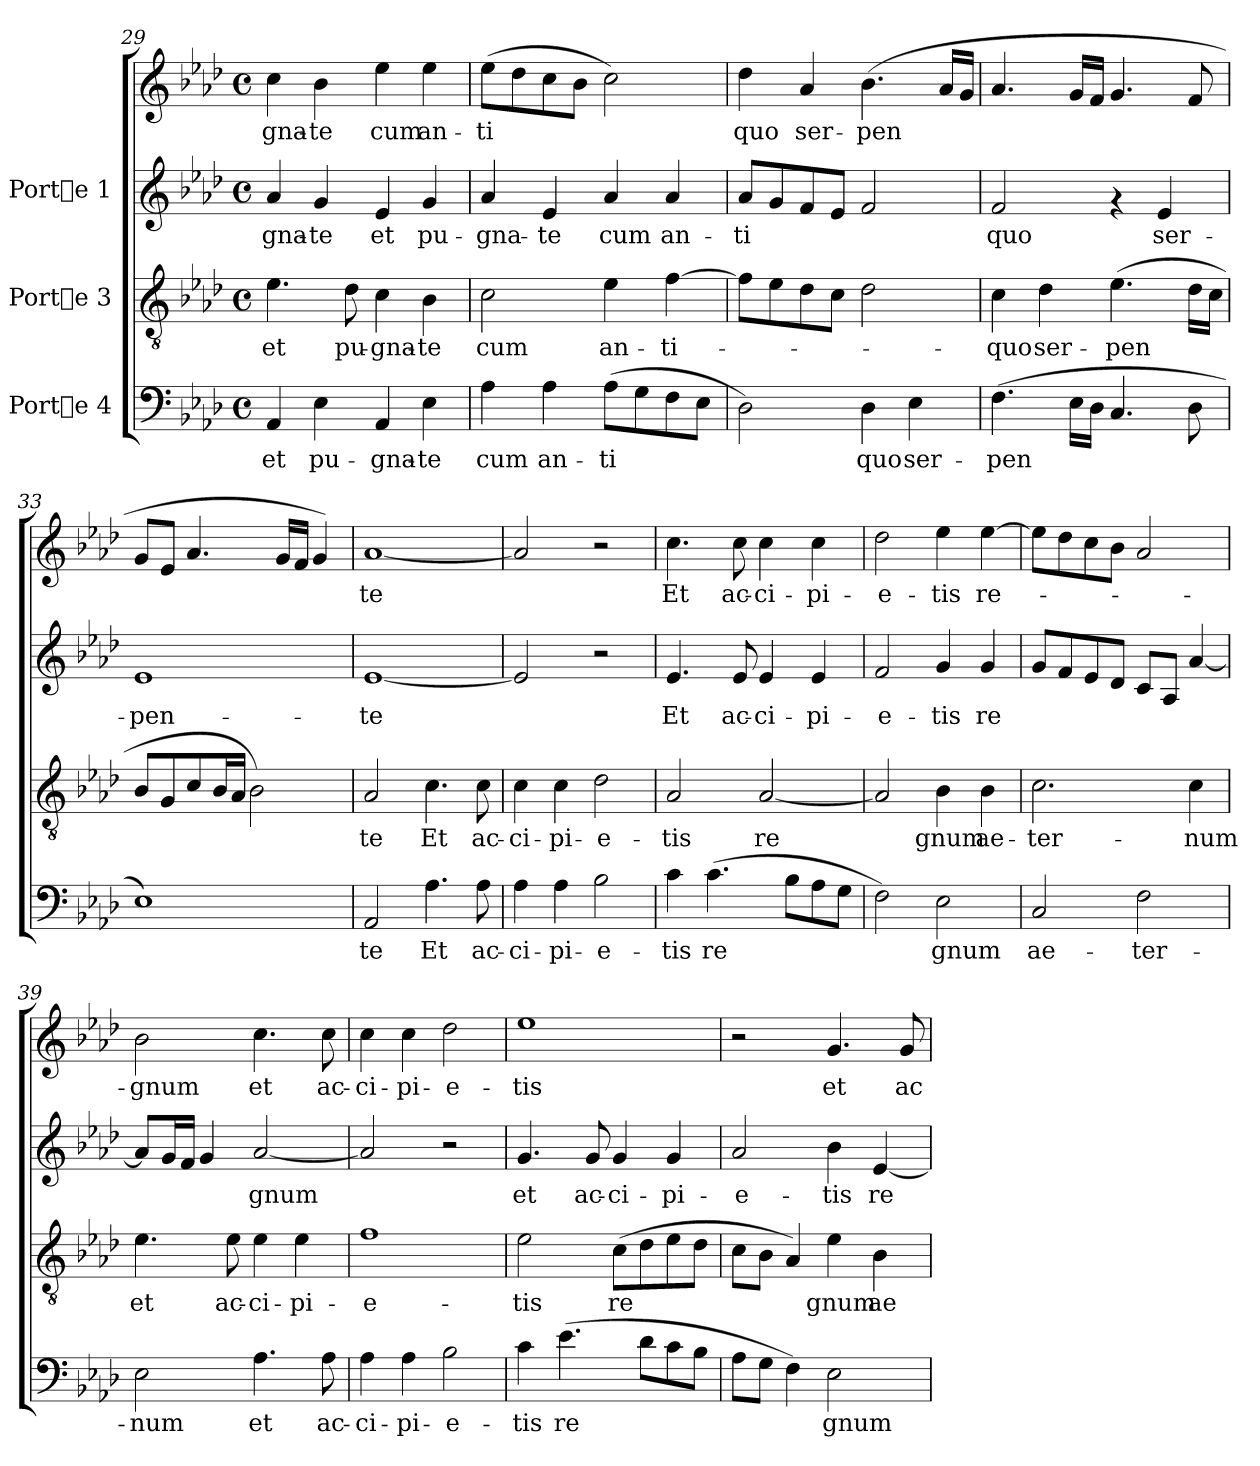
**kern	**text	**kern	**text	**kern	**text	**kern	**text
*part3	*part3	*part2	*part2	*part1	*part1	*part1	*part1
*staff4	*staff4	*staff3	*staff3	*staff2	*staff2	*staff1	*staff1
*I"Porte 4	*	*I"Porte 3	*	*I"Porte 1	*	*	*
*clefF4	*	*clefGv2	*	*clefG2	*	*clefG2	*
*k[b-e-a-d-]	*	*k[b-e-a-d-]	*	*k[b-e-a-d-]	*	*k[b-e-a-d-]	*
*A-:	*	*A-:	*	*A-:	*	*A-:	*
*M4/4	*	*M4/4	*	*M4/4	*	*M4/4	*
*met(c)	*	*met(c)	*	*met(c)	*	*met(c)	*
=29	=29	=29	=29	=29	=29	=29	=29
!	!LO:LY:b:cj	!	!LO:LY:b:cj	!	!LO:LY:b:cj	!	!LO:LY:b:cj
4AA-/	et	4.e-\	et	4a-/	-gna-	4cc\	-gna-
!	!LO:LY:b:cj	!	!	!	!LO:LY:b:cj	!	!LO:LY:b:cj
4E-\	pu-	.	.	4g/	-te	4b-\	-te
!	!	!	!LO:LY:b:cj	!	!	!	!
.	.	8d-\	pu-	.	.	.	.
!	!LO:LY:b:cj	!	!LO:LY:b:cj	!	!LO:LY:b:cj	!	!LO:LY:b:cj
4AA-/	-gna-	4c\	-gna-	4e-/	et	4ee-\	cum
!	!LO:LY:b:cj	!	!LO:LY:b:cj	!	!LO:LY:b:cj	!	!LO:LY:b:cj
4E-\	-te	4B-\	-te	4g/	pu-	4ee-\	an-
=30	=30	=30	=30	=30	=30	=30	=30
!	!LO:LY:b:cj	!	!LO:LY:b:cj	!	!LO:LY:b:cj	!	!LO:LY:b:cj
4A-\	cum	2c\	cum	4a-/	-gna-	(>8ee-\L	-ti-
!	!	!	!	!	!	!	!LO:LY:b:cj
.	.	.	.	.	.	8dd-\	--
!	!LO:LY:b:cj	!	!	!	!LO:LY:b:cj	!	!LO:LY:b:cj
4A-\	an-	.	.	4e-/	-te	8cc\	--
!	!	!	!	!	!	!	!LO:LY:b:cj
.	.	.	.	.	.	8b-\J	--
!	!LO:LY:b:cj	!	!LO:LY:b:cj	!	!LO:LY:b:cj	!	!LO:LY:b:cj
(>8A-\L	-ti-	4e-\	an-	4a-/	cum	2cc\)	--
!	!LO:LY:b:cj	!	!	!	!	!	!
8G\	--	.	.	.	.	.	.
!	!LO:LY:b:cj	!	!LO:LY:b:cj	!	!LO:LY:b:cj	!	!
8F\	--	[>4f\	-ti-	4a-/	an-	.	.
!	!LO:LY:b:cj	!	!	!	!	!	!
8E-\J	--	.	.	.	.	.	.
!!LO:PB:g=z
=31	=31	=31	=31	=31	=31	=31	=31
!	!LO:LY:b:cj	!	!	!	!LO:LY:b:cj	!	!LO:LY:b:cj
2D-\)	-	8f\L]	.	8a-/L	-ti-	4dd-\	-quo
!	!	!	!	!	!LO:LY:b:cj	!	!
.	.	8e-\	.	8g/	--	.	.
!	!	!	!	!	!LO:LY:b:cj	!	!LO:LY:b:cj
.	.	8d-\	.	8f/	--	4a-/	ser-
!	!	!	!	!	!LO:LY:b:cj	!	!
.	.	8c\J	.	8e-/J	--	.	.
!	!LO:LY:b:cj	!	!	!	!LO:LY:b:cj	!	!LO:LY:b:cj
4D-\	quo	2d-\	.	2f/	--	(>4.b-\	-pen-
!	!LO:LY:b:cj	!	!	!	!	!	!
4E-\	ser-	.	.	.	.	.	.
!	!	!	!	!	!	!	!LO:LY:b:cj
.	.	.	.	.	.	16a-/L	--
!	!	!	!	!	!	!	!LO:LY:b:cj
.	.	.	.	.	.	16g/J	--
=32	=32	=32	=32	=32	=32	=32	=32
!	!LO:LY:b:cj	!	!LO:LY:b:cj	!	!LO:LY:b:cj	!	!
(>4.F\	-pen-	4c\	-quo	2f/	-quo	4.a-/	.
!	!	!	!LO:LY:b:cj	!	!	!	!
.	.	4d-\	ser-	.	.	.	.
!	!LO:LY:b:cj	!	!	!	!	!	!
16E-\L	--	.	.	.	.	16g/L	.
!	!LO:LY:b:cj	!	!	!	!	!	!
16D-\J	--	.	.	.	.	16f/J	.
!	!LO:LY:b:cj	!	!LO:LY:b:cj	!	!	!	!
4.C/	--	(>4.e-\	-pen-	4rf	.	4.g/	.
!	!	!	!	!	!LO:LY:b:cj	!	!
.	.	.	.	4e-/	ser-	.	.
!	!LO:LY:b:cj	!	!LO:LY:b:cj	!	!	!	!
8D-\	--	16d-\L	--	.	.	8f/	.
!	!	!	!LO:LY:b:cj	!	!	!	!
.	.	16c\J	--	.	.	.	.
=33	=33	=33	=33	=33	=33	=33	=33
!	!	!	!	!	!LO:LY:b:cj	!	!
1E-)	.	8B-/L	.	1e-	-pen-	8g/L	.
.	.	8G/	.	.	.	8e-/J	.
.	.	8c/	.	.	.	4.a-/	.
.	.	16B-/	.	.	.	.	.
.	.	16A-/J	.	.	.	.	.
.	.	2B-\)	.	.	.	.	.
.	.	.	.	.	.	16g/L	.
.	.	.	.	.	.	16f/J	.
.	.	.	.	.	.	4g/)	.
=34	=34	=34	=34	=34	=34	=34	=34
!	!LO:LY:b:cj	!	!LO:LY:b:cj	!	!LO:LY:b:cj	!	!LO:LY:b:cj
2AA-/	-te	2A-/	-te	[<1e-	te	[<1a-	-te
!	!LO:LY:b:cj	!	!LO:LY:b:cj	!	!	!	!
4.A-\	Et	4.c\	Et	.	.	.	.
!	!LO:LY:b:cj	!	!LO:LY:b:cj	!	!	!	!
8A-\	ac-	8c\	ac-	.	.	.	.
=35	=35	=35	=35	=35	=35	=35	=35
!	!LO:LY:b:cj	!	!LO:LY:b:cj	!	!	!	!
4A-\	-ci-	4c\	-ci-	2e-/]	.	2a-/]	.
!	!LO:LY:b:cj	!	!LO:LY:b:cj	!	!	!	!
4A-\	-pi-	4c\	-pi-	.	.	.	.
!	!LO:LY:b:cj	!	!LO:LY:b:cj	!	!	!	!
2B-\	-e-	2d-\	-e-	2r	.	2r	.
!!LO:LB:g=z
=36	=36	=36	=36	=36	=36	=36	=36
!	!LO:LY:b:cj	!	!LO:LY:b:cj	!	!LO:LY:b:cj	!	!LO:LY:b:cj
4c\	-tis	2A-/	-tis	4.e-/	-Et	4.cc\	Et
!	!LO:LY:b:cj	!	!	!	!	!	!
(>4.c\	re-	.	.	.	.	.	.
!	!	!	!	!	!LO:LY:b:cj	!	!LO:LY:b:cj
.	.	.	.	8e-/	ac-	8cc\	ac-
!	!	!	!LO:LY:b:cj	!	!LO:LY:b:cj	!	!LO:LY:b:cj
.	.	[<2A-/	re-	4e-/	-ci-	4cc\	-ci-
!	!LO:LY:b:cj	!	!	!	!	!	!
8B-\L	--	.	.	.	.	.	.
!	!LO:LY:b:cj	!	!	!	!LO:LY:b:cj	!	!LO:LY:b:cj
8A-\	--	.	.	4e-/	-pi-	4cc\	-pi-
!	!LO:LY:b:cj	!	!	!	!	!	!
8G\J	--	.	.	.	.	.	.
=37	=37	=37	=37	=37	=37	=37	=37
!	!LO:LY:b:cj	!	!LO:LY:b:cj	!	!LO:LY:b:cj	!	!LO:LY:b:cj
2F\)	-	2A-/]	-	2f/	-e-	2dd-\	-e-
!	!LO:LY:b:cj	!	!LO:LY:b:cj	!	!LO:LY:b:cj	!	!LO:LY:b:cj
2E-\	gnum	4B-\	gnum	4g/	-tis	4ee-\	-tis
!	!	!	!LO:LY:b:cj	!	!LO:LY:b:cj	!	!LO:LY:b:cj
.	.	4B-\	ae-	4g/	re-	[>4ee-\	re-
=38	=38	=38	=38	=38	=38	=38	=38
!	!LO:LY:b:cj	!	!LO:LY:b:cj	!	!	!	!
2C/	ae-	2.c\	-ter-	8g/L	.	8ee-\L]	.
.	.	.	.	8f/	.	8dd-\	.
.	.	.	.	8e-/	.	8cc\	.
.	.	.	.	8d-/J	.	8b-\J	.
!	!LO:LY:b:cj	!	!	!	!	!	!
2F\	-ter-	.	.	8c/L	.	2a-/	.
.	.	.	.	8A-/J	.	.	.
!	!	!	!LO:LY:b:cj	!	!	!	!
.	.	4c\	-num	[<4a-/	.	.	.
=39	=39	=39	=39	=39	=39	=39	=39
!	!LO:LY:b:cj	!	!LO:LY:b:cj	!	!LO:LY:b:cj	!	!LO:LY:b:cj
2E-\	-num	4.e-\	et	8a-/L]	-	2b-\	-gnum
!	!	!	!	!	!LO:LY:b:cj	!	!
.	.	.	.	16g/	.	.	.
!	!	!	!	!	!LO:LY:b:cj	!	!
.	.	.	.	16f/J	.	.	.
!	!	!	!	!	!LO:LY:b:cj	!	!
.	.	.	.	4g/	.	.	.
!	!	!	!LO:LY:b:cj	!	!	!	!
.	.	8e-\	ac-	.	.	.	.
!	!LO:LY:b:cj	!	!LO:LY:b:cj	!	!LO:LY:b:cj	!	!LO:LY:b:cj
4.A-\	et	4e-\	-ci-	[<2a-/	gnum	4.cc\	et
!	!	!	!LO:LY:b:cj	!	!	!	!
.	.	4e-\	-pi-	.	.	.	.
!	!LO:LY:b:cj	!	!	!	!	!	!LO:LY:b:cj
8A-\	ac-	.	.	.	.	8cc\	ac-
=40	=40	=40	=40	=40	=40	=40	=40
!	!LO:LY:b:cj	!	!LO:LY:b:cj	!	!	!	!LO:LY:b:cj
4A-\	-ci-	1f	-e-	2a-/]	.	4cc\	ci-
!	!LO:LY:b:cj	!	!	!	!	!	!LO:LY:b:cj
4A-\	-pi-	.	.	.	.	4cc\	-pi-
!	!LO:LY:b:cj	!	!	!	!	!	!LO:LY:b:cj
2B-\	-e-	.	.	2r	.	2dd-\	-e-
!!LO:LB:g=z
=41	=41	=41	=41	=41	=41	=41	=41
!	!LO:LY:b:cj	!	!LO:LY:b:cj	!	!LO:LY:b:cj	!	!LO:LY:b:cj
4c\	-tis	2e-\	-tis	4.g/	et	1ee-	-tis
!	!LO:LY:b:cj	!	!	!	!	!	!
(>4.e-\	re-	.	.	.	.	.	.
!	!	!	!	!	!LO:LY:b:cj	!	!
.	.	.	.	8g/	ac-	.	.
!	!	!	!LO:LY:b:cj	!	!LO:LY:b:cj	!	!
.	.	(>8c\L	re-	4g/	-ci-	.	.
!	!LO:LY:b:cj	!	!LO:LY:b:cj	!	!	!	!
8d-\L	--	8d-\	--	.	.	.	.
!	!LO:LY:b:cj	!	!LO:LY:b:cj	!	!LO:LY:b:cj	!	!
8c\	--	8e-\	--	4g/	-pi-	.	.
!	!LO:LY:b:cj	!	!LO:LY:b:cj	!	!	!	!
8B-\J	--	8d-\J	--	.	.	.	.
=42	=42	=42	=42	=42	=42	=42	=42
!	!LO:LY:b:cj	!	!LO:LY:b:cj	!	!LO:LY:b:cj	!	!
8A-\L	-	8c\L	-	2a-/	-e-	2r	.
!	!LO:LY:b:cj	!	!LO:LY:b:cj	!	!	!	!
8G\J	.	8B-\J	.	.	.	.	.
!	!LO:LY:b:cj	!	!LO:LY:b:cj	!	!	!	!
4F\)	.	4A-/)	.	.	.	.	.
!	!LO:LY:b:cj	!	!LO:LY:b:cj	!	!LO:LY:b:cj	!	!LO:LY:b:cj
2E-\	gnum	4e-\	gnum	4b-\	-tis	4.g/	-et
!	!	!	!LO:LY:b:cj	!	!LO:LY:b:cj	!	!
.	.	4B-\	ae-	[<4e-/	re-	.	.
!	!	!	!	!	!	!	!LO:LY:b:cj
.	.	.	.	.	.	8g/	ac-
=	=	=	=	=	=	=	=
*-	*-	*-	*-	*-	*-	*-	*-
